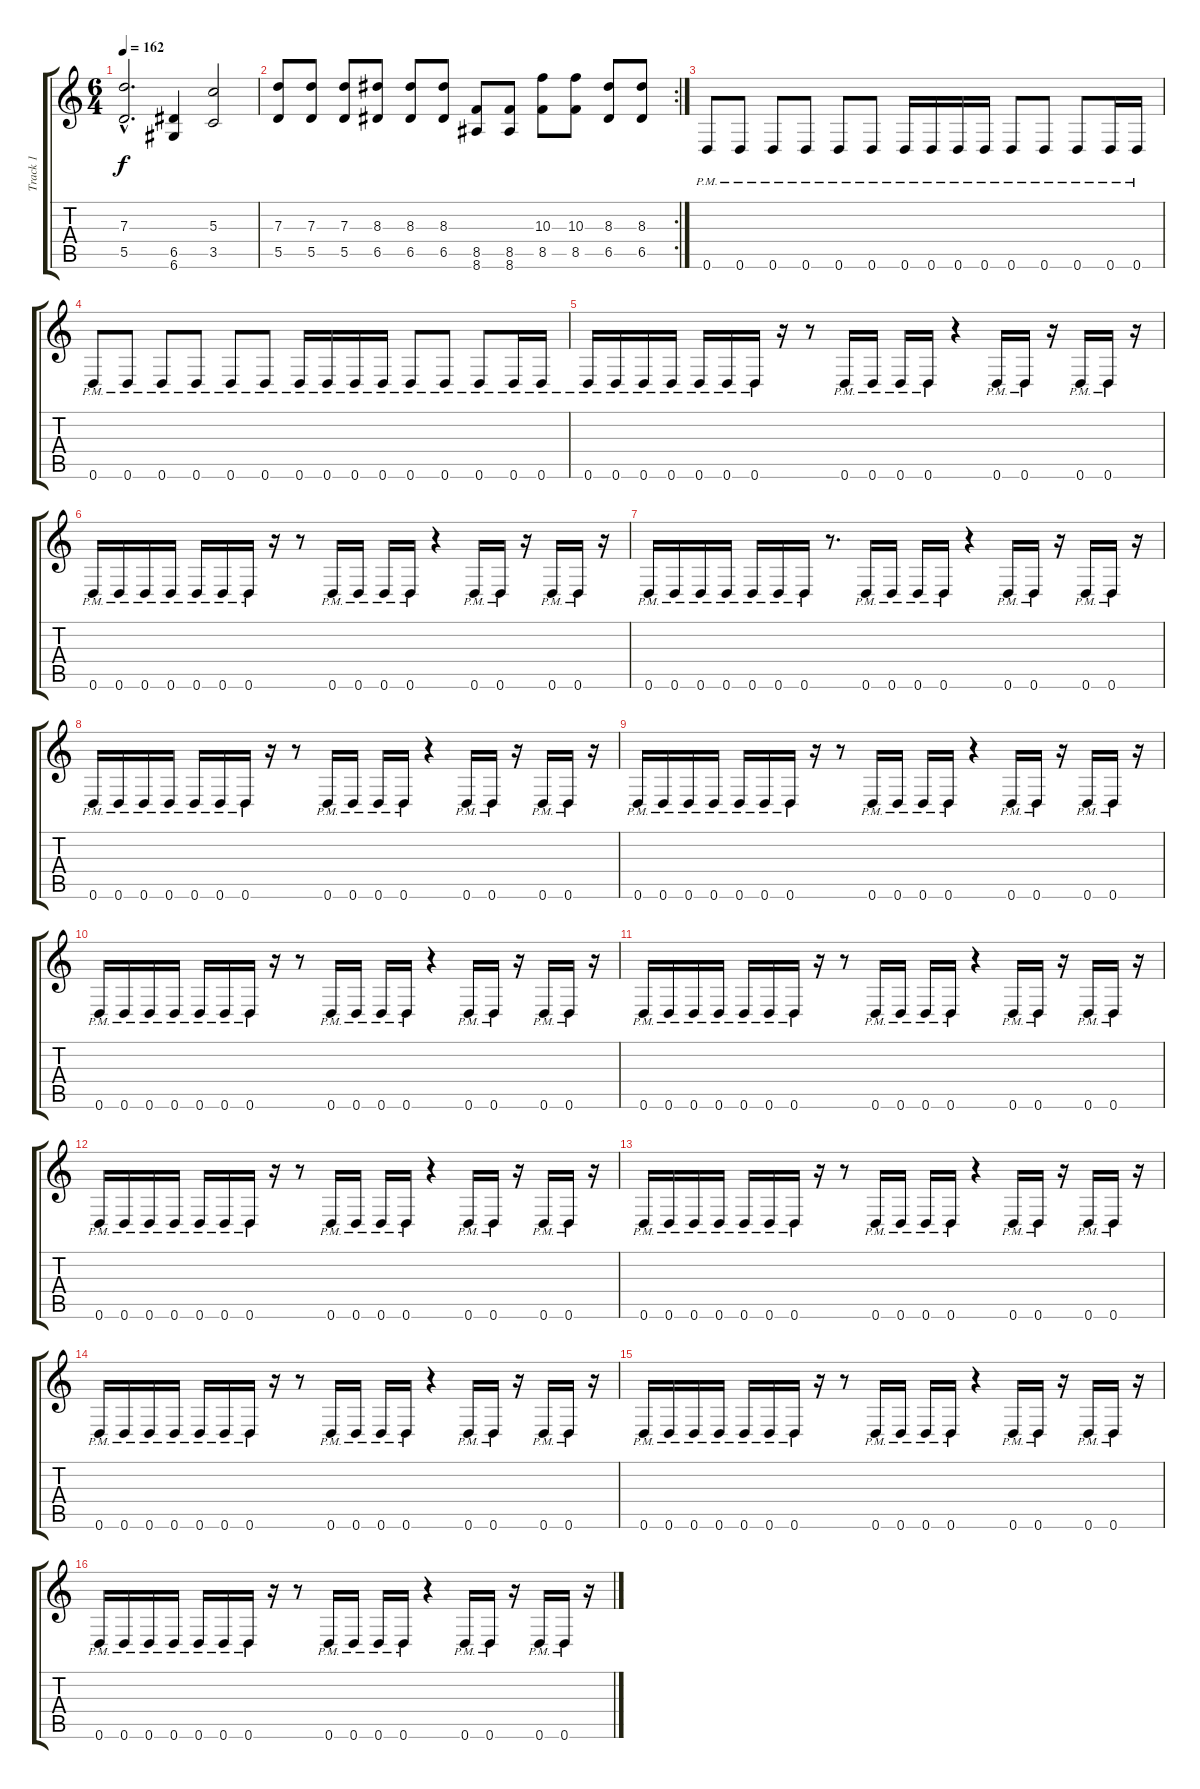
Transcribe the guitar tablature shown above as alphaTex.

\track ("Track 1" "Track 1") {instrument distortionguitar}
\staff {score tabs}
\tuning (E4 B3 G3 D3 A2 D2) {hide}
\ts (6 4)
\tempo 162
\clef g2
\ks c
(7.3{hac} 5.5{hac}).2{d dy f} (6.5 6.6).4 (5.3 3.5).2 |
\rc 2
(7.3 5.5).8 (7.3 5.5).8 (7.3 5.5).8 (8.3 6.5).8 (8.3 6.5).8 (8.3 6.5).8 (8.5 8.6).8 (8.5 8.6).8 (10.3 8.5).8 (10.3 8.5).8 (8.3 6.5).8 (8.3 6.5).8 |
0.6{pm}.8{volume 13} 0.6{pm}.8 0.6{pm}.8 0.6{pm}.8 0.6{pm}.8 0.6{pm}.8 0.6{pm}.16 0.6{pm}.16 0.6{pm}.16 0.6{pm}.16 0.6{pm}.8 0.6{pm}.8 0.6{pm}.8 0.6{pm}.16 0.6{pm}.16 |
0.6{pm}.8 0.6{pm}.8 0.6{pm}.8 0.6{pm}.8 0.6{pm}.8 0.6{pm}.8 0.6{pm}.16 0.6{pm}.16 0.6{pm}.16 0.6{pm}.16 0.6{pm}.8 0.6{pm}.8 0.6{pm}.8 0.6{pm}.16 0.6{pm}.16 |
0.6{pm}.16 0.6{pm}.16 0.6{pm}.16 0.6{pm}.16 0.6{pm}.16 0.6{pm}.16 0.6{pm}.16 r.16 r.8 0.6{pm}.16 0.6{pm}.16 0.6{pm}.16 0.6{pm}.16 r.4 0.6{pm}.16 0.6{pm}.16 r.16 0.6{pm}.16 0.6{pm}.16 r.16 |
0.6{pm}.16 0.6{pm}.16 0.6{pm}.16 0.6{pm}.16 0.6{pm}.16 0.6{pm}.16 0.6{pm}.16 r.16 r.8 0.6{pm}.16 0.6{pm}.16 0.6{pm}.16 0.6{pm}.16 r.4 0.6{pm}.16 0.6{pm}.16 r.16 0.6{pm}.16 0.6{pm}.16 r.16 |
0.6{pm}.16 0.6{pm}.16 0.6{pm}.16 0.6{pm}.16 0.6{pm}.16 0.6{pm}.16 0.6{pm}.16 r.8{d} 0.6{pm}.16 0.6{pm}.16 0.6{pm}.16 0.6{pm}.16 r.4 0.6{pm}.16 0.6{pm}.16 r.16 0.6{pm}.16 0.6{pm}.16 r.16 |
0.6{pm}.16 0.6{pm}.16 0.6{pm}.16 0.6{pm}.16 0.6{pm}.16 0.6{pm}.16 0.6{pm}.16 r.16 r.8 0.6{pm}.16 0.6{pm}.16 0.6{pm}.16 0.6{pm}.16 r.4 0.6{pm}.16 0.6{pm}.16 r.16 0.6{pm}.16 0.6{pm}.16 r.16 |
0.6{pm}.16 0.6{pm}.16 0.6{pm}.16 0.6{pm}.16 0.6{pm}.16 0.6{pm}.16 0.6{pm}.16 r.16 r.8 0.6{pm}.16 0.6{pm}.16 0.6{pm}.16 0.6{pm}.16 r.4 0.6{pm}.16 0.6{pm}.16 r.16 0.6{pm}.16 0.6{pm}.16 r.16 |
0.6{pm}.16 0.6{pm}.16 0.6{pm}.16 0.6{pm}.16 0.6{pm}.16 0.6{pm}.16 0.6{pm}.16 r.16 r.8 0.6{pm}.16 0.6{pm}.16 0.6{pm}.16 0.6{pm}.16 r.4 0.6{pm}.16 0.6{pm}.16 r.16 0.6{pm}.16 0.6{pm}.16 r.16 |
0.6{pm}.16 0.6{pm}.16 0.6{pm}.16 0.6{pm}.16 0.6{pm}.16 0.6{pm}.16 0.6{pm}.16 r.16 r.8 0.6{pm}.16 0.6{pm}.16 0.6{pm}.16 0.6{pm}.16 r.4 0.6{pm}.16 0.6{pm}.16 r.16 0.6{pm}.16 0.6{pm}.16 r.16 |
0.6{pm}.16 0.6{pm}.16 0.6{pm}.16 0.6{pm}.16 0.6{pm}.16 0.6{pm}.16 0.6{pm}.16 r.16 r.8 0.6{pm}.16 0.6{pm}.16 0.6{pm}.16 0.6{pm}.16 r.4 0.6{pm}.16 0.6{pm}.16 r.16 0.6{pm}.16 0.6{pm}.16 r.16 |
0.6{pm}.16 0.6{pm}.16 0.6{pm}.16 0.6{pm}.16 0.6{pm}.16 0.6{pm}.16 0.6{pm}.16 r.16 r.8 0.6{pm}.16 0.6{pm}.16 0.6{pm}.16 0.6{pm}.16 r.4 0.6{pm}.16 0.6{pm}.16 r.16 0.6{pm}.16 0.6{pm}.16 r.16 |
0.6{pm}.16 0.6{pm}.16 0.6{pm}.16 0.6{pm}.16 0.6{pm}.16 0.6{pm}.16 0.6{pm}.16 r.16 r.8 0.6{pm}.16 0.6{pm}.16 0.6{pm}.16 0.6{pm}.16 r.4 0.6{pm}.16 0.6{pm}.16 r.16 0.6{pm}.16 0.6{pm}.16 r.16 |
0.6{pm}.16 0.6{pm}.16 0.6{pm}.16 0.6{pm}.16 0.6{pm}.16 0.6{pm}.16 0.6{pm}.16 r.16 r.8 0.6{pm}.16 0.6{pm}.16 0.6{pm}.16 0.6{pm}.16 r.4 0.6{pm}.16 0.6{pm}.16 r.16 0.6{pm}.16 0.6{pm}.16 r.16 |
0.6{pm}.16 0.6{pm}.16 0.6{pm}.16 0.6{pm}.16 0.6{pm}.16 0.6{pm}.16 0.6{pm}.16 r.16 r.8 0.6{pm}.16 0.6{pm}.16 0.6{pm}.16 0.6{pm}.16 r.4 0.6{pm}.16 0.6{pm}.16 r.16 0.6{pm}.16 0.6{pm}.16 r.16
